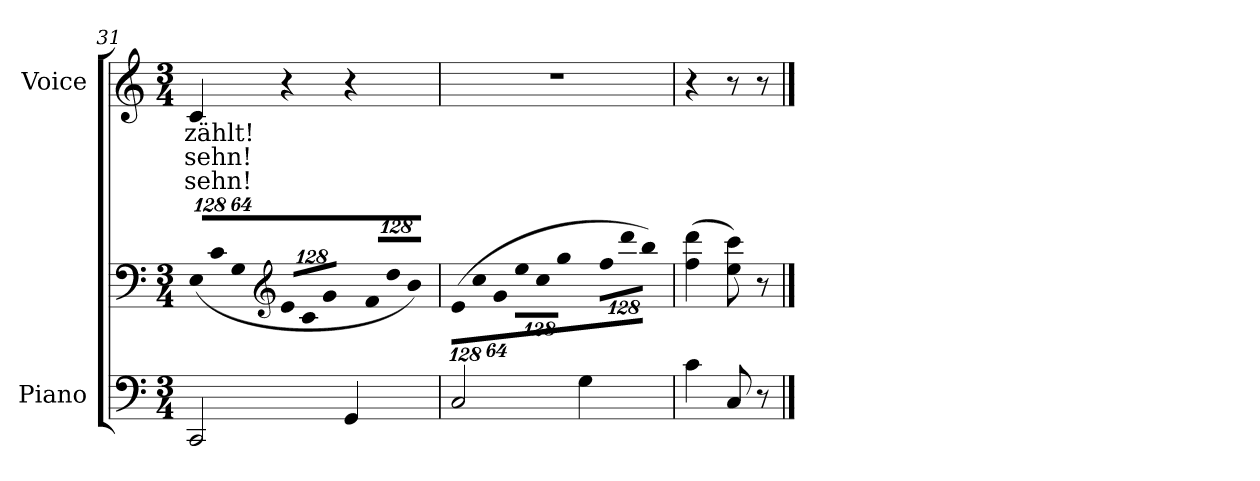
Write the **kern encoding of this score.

**kern	**kern	**kern	**text	**text	**text
*part2	*part2	*part1	*part1	*part1	*part1
*staff3	*staff2	*staff1	*staff1	*staff1	*staff1
*I"Piano	*	*I"Voice	*	*	*
*I'Pno.	*	*I'Voice	*	*	*
!!LO:LB:g=z
*clefF4	*clefF4	*clefG2	*	*	*
*k[]	*k[]	*k[]	*	*	*
*C:	*C:	*C:	*	*	*
*M3/4	*M3/4	*M3/4	*	*	*
*	*Xbrackettup	*	*	*	*
=31	=31	=31	=31	=31	=31
!	!LO:N:vis=8	!	!	!	!
!	!	!	!LO:LY:b:color=#000000	!LO:LY:b:color=#000000	!LO:LY:b:color=#000000
2CCi/	(1024%85Ei\L	4ci/	zählt!	sehn!	sehn!
!	!LO:N:vis=8	!	!	!	!
.	1024%85ci\	.	.	.	.
!	!LO:N:vis=8	!	!	!	!
.	512%43Gi\J	.	.	.	.
*	*clefG2	*	*	*	*
!	!LO:N:vis=8	!	!	!	!
.	1024%85ei/L	4r	.	.	.
!	!LO:N:vis=8	!	!	!	!
.	1024%85ci/	.	.	.	.
!	!LO:N:vis=8	!	!	!	!
.	512%43gi/J	.	.	.	.
!	!LO:N:vis=8	!	!	!	!
4GGi/	1024%85fi/L	4r	.	.	.
!	!LO:N:vis=8	!	!	!	!
.	1024%85ddi/	.	.	.	.
!	!LO:N:vis=8	!	!	!	!
.	512%43bi/J)	.	.	.	.
=32	=32	=32	=32	=32	=32
!	!LO:N:vis=8	!LO:N:vis=1	!	!	!
2Ci/	(1024%85ei/L	2.r	.	.	.
!	!LO:N:vis=8	!	!	!	!
.	1024%85cci/	.	.	.	.
!	!LO:N:vis=8	!	!	!	!
.	512%43gi/J	.	.	.	.
!	!LO:N:vis=8	!	!	!	!
.	1024%85eei\L	.	.	.	.
!	!LO:N:vis=8	!	!	!	!
.	1024%85cci\	.	.	.	.
!	!LO:N:vis=8	!	!	!	!
.	512%43ggi\J	.	.	.	.
!	!LO:N:vis=8	!	!	!	!
4Gi\	1024%85ffi\L	.	.	.	.
!	!LO:N:vis=8	!	!	!	!
.	1024%85dddi\	.	.	.	.
!	!LO:N:vis=8	!	!	!	!
.	512%43bbi\J)	.	.	.	.
=33	=33	=33	=33	=33	=33
4ci\	(4ffi\ 4dddi	4r	.	.	.
8Ci/	8eei\ 8ccci)	8r	.	.	.
8r	8r	8r	.	.	.
==	==	==	==	==	==
*-	*-	*-	*-	*-	*-
